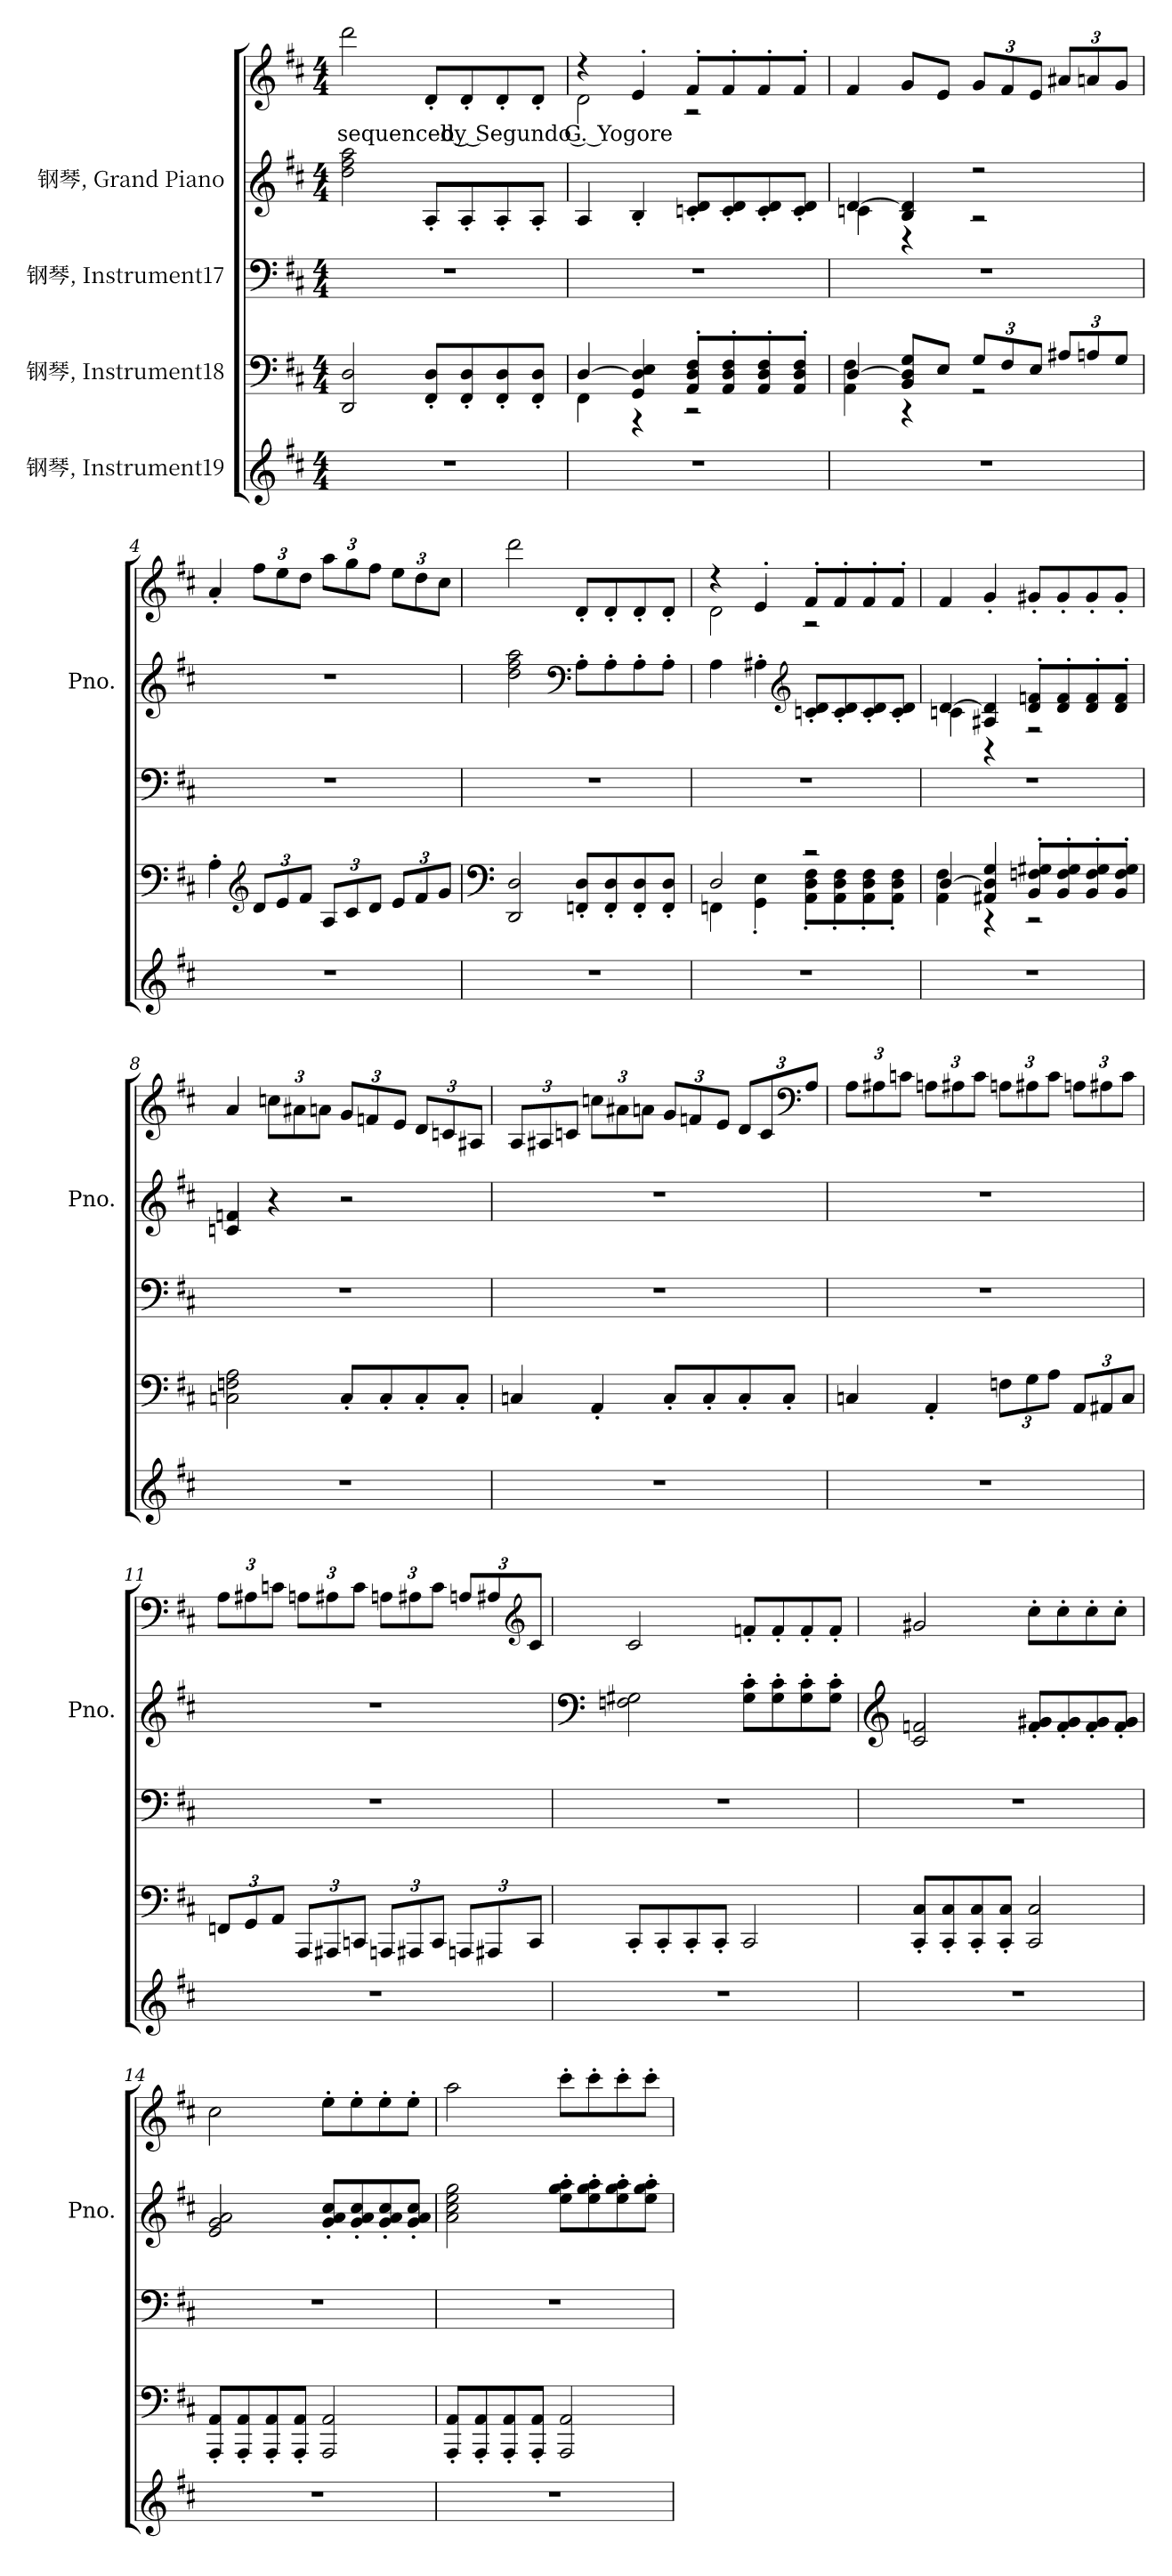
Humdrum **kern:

**kern	**kern	**kern	**kern	**kern	**text
*part4	*part3	*part2	*part1	*part1	*part1
*staff5	*staff4	*staff3	*staff2	*staff1	*staff1
*I"钢琴, Instrument19	*I"钢琴, Instrument18	*I"钢琴, Instrument17	*I"钢琴, Grand Piano	*	*
*	*	*	*I'Pno.	*	*
*clefG2	*clefF4	*clefF4	*clefG2	*clefG2	*
*k[f#c#]	*k[f#c#]	*k[f#c#]	*k[f#c#]	*k[f#c#]	*
*M4/4	*M4/4	*M4/4	*M4/4	*M4/4	*
*MM168	*MM168	*MM168	*MM168	*MM168	*
=1	=1	=1	=1	=1	=1
1r	2DD/ 2D/	1r	2dd\ 2ff#\ 2aa\	2ddd\	sequenced by Segundo G. Yogore
.	8FF#/' 8D/'L	.	8A'/L	8d'/L	.
.	8FF#/' 8D/'	.	8A'/	8d'/	.
.	8FF#/' 8D/'	.	8A'/	8d'/	.
.	8FF#/' 8D/'J	.	8A'/J	8d'/J	.
=2	=2	=2	=2	=2	=2
*	*^	*	*	*^	*
1r	[4D/	4FF#\	1r	4A/	4r	2d\	.
.	4GG/ 4D/] 4E/	4r	.	4B'/	4e'/	.	.
.	8AA/' 8D/' 8F#/'L	2r	.	8cn/' 8d/'L	8f#'/L	2r	.
.	8AA/' 8D/' 8F#/'	.	.	8c/' 8d/'	8f#'/	.	.
.	8AA/' 8D/' 8F#/'	.	.	8c/' 8d/'	8f#'/	.	.
.	8AA/' 8D/' 8F#/'J	.	.	8c/' 8d/'J	8f#'/J	.	.
*	*	*	*	*	*v	*v	*
!!LO:LB:g=z
=3	=3	=3	=3	=3	=3	=3
*	*	*	*	*^	*	*
1r	[4D/	4AA\ 4F#\	1r	[4d/	4cn\	4f#/	.
.	8BB/ 8D/] 8G/L	4r	.	4B/ 4d/]	4r	8g/L	.
.	8E/J	.	.	.	.	8e/J	.
*	*Xbrackettup	*	*	*	*	*Xbrackettup	*
.	12G/L	2r	.	2r	2r	12g/L	.
.	12F#/	.	.	.	.	12f#/	.
.	12E/J	.	.	.	.	12e/J	.
.	12A#X/L	.	.	.	.	12a#X/L	.
.	12An/	.	.	.	.	12an/	.
.	12G/J	.	.	.	.	12g/J	.
*	*v	*v	*	*v	*v	*	*
=4	=4	=4	=4	=4	=4
1r	4A'\	1r	1r	4a'/	.
*	*clefG2	*	*	*	*
.	12d/L	.	.	12ff#\L	.
.	12e/	.	.	12ee\	.
.	12f#/J	.	.	12dd\J	.
.	12A/L	.	.	12aa\L	.
.	12c#/	.	.	12gg\	.
.	12d/J	.	.	12ff#\J	.
.	12e/L	.	.	12ee\L	.
.	12f#/	.	.	12dd\	.
.	12g/J	.	.	12cc#\J	.
=5	=5	=5	=5	=5	=5
*	*clefF4	*	*	*	*
1r	2DD/ 2D/	1r	2dd\ 2ff#\ 2aa\	2ddd\	.
*	*	*	*clefF4	*	*
.	8FFn/' 8D/'L	.	8A'\L	8d'/L	.
.	8FF/' 8D/'	.	8A'\	8d'/	.
.	8FF/' 8D/'	.	8A'\	8d'/	.
.	8FF/' 8D/'J	.	8A'\J	8d'/J	.
!!LO:PB:g=z
=6	=6	=6	=6	=6	=6
*	*^	*	*	*^	*
1r	2D/	4FFn\	1r	4A\	4r	2d\	.
.	.	4GG\' 4E\'	.	4A#X'\	4e'/	.	.
*	*	*	*	*clefG2	*	*	*
.	2r	8AA\' 8D\' 8F#\'L	.	8cn/' 8d/'L	8f#'/L	2r	.
.	.	8AA\' 8D\' 8F#\'	.	8c/' 8d/'	8f#'/	.	.
.	.	8AA\' 8D\' 8F#\'	.	8c/' 8d/'	8f#'/	.	.
.	.	8AA\' 8D\' 8F#\'J	.	8c/' 8d/'J	8f#'/J	.	.
*	*	*	*	*	*v	*v	*
=7	=7	=7	=7	=7	=7	=7
*	*	*	*	*^	*	*
1r	[4D/	4AA\ 4F#\	1r	[4d/	4cn\	4f#/	.
.	4AA#X/ 4D/] 4G/	4r	.	4A#X/ 4d/]	4r	4g'/	.
.	8BB/' 8Fn/' 8G#X/'L	2r	.	8d/' 8fn/'L	2r	8g#X'/L	.
.	8BB/' 8F/' 8G#/'	.	.	8d/' 8f/'	.	8g#'/	.
.	8BB/' 8F/' 8G#/'	.	.	8d/' 8f/'	.	8g#'/	.
.	8BB/' 8F/' 8G#/'J	.	.	8d/' 8f/'J	.	8g#'/J	.
*	*v	*v	*	*v	*v	*	*
=8	=8	=8	=8	=8	=8
1r	2Cn\ 2Fn\ 2A\	1r	4cn/ 4fn/	4a/	.
.	.	.	4r	12ccn\L	.
.	.	.	.	12a#X\	.
.	.	.	.	12an\J	.
.	8C'/L	.	2r	12g/L	.
.	.	.	.	12fn/	.
.	8C'/	.	.	.	.
.	.	.	.	12e/J	.
.	8C'/	.	.	12d/L	.
.	.	.	.	12cn/	.
.	8C'/J	.	.	.	.
.	.	.	.	12A#X/J	.
!!LO:LB:g=z
=9	=9	=9	=9	=9	=9
1r	4Cn/	1r	1r	12A/L	.
.	.	.	.	12A#X/	.
.	.	.	.	12cn/J	.
.	4AA'/	.	.	12ccn\L	.
.	.	.	.	12a#X\	.
.	.	.	.	12an\J	.
.	8C'/L	.	.	12g/L	.
.	.	.	.	12fn/	.
.	8C'/	.	.	.	.
.	.	.	.	12e/J	.
.	8C'/	.	.	12d/L	.
.	.	.	.	12c/	.
.	8C'/J	.	.	.	.
*	*	*	*	*clefF4	*
.	.	.	.	12A#/J	.
=10	=10	=10	=10	=10	=10
1r	4Cn/	1r	1r	12A\L	.
.	.	.	.	12A#X\	.
.	.	.	.	12cn\J	.
.	4AA'/	.	.	12An\L	.
.	.	.	.	12A#X\	.
.	.	.	.	12c\J	.
.	12Fn\L	.	.	12An\L	.
.	12G\	.	.	12A#X\	.
.	12A\J	.	.	12c\J	.
.	12AA/L	.	.	12An\L	.
.	12AA#X/	.	.	12A#X\	.
.	12C/J	.	.	12c\J	.
!!LO:PB:g=z
=11	=11	=11	=11	=11	=11
1r	12FFn/L	1r	1r	12A\L	.
.	12GG/	.	.	12A#X\	.
.	12AA/J	.	.	12cn\J	.
.	12AAA/L	.	.	12An\L	.
.	12AAA#X/	.	.	12A#X\	.
.	12CCn/J	.	.	12c\J	.
.	12AAAn/L	.	.	12An\L	.
.	12AAA#X/	.	.	12A#X\	.
.	12CC/J	.	.	12c\J	.
.	12AAAn/L	.	.	12An/L	.
.	12AAA#X/	.	.	12A#X/	.
*	*	*	*	*clefG2	*
.	12CC/J	.	.	12c/J	.
=12	=12	=12	=12	=12	=12
*	*	*	*clefF4	*	*
1r	8CC#'/L	1r	2Fn\ 2G#X\	2c#/	.
.	8CC#'/	.	.	.	.
.	8CC#'/	.	.	.	.
.	8CC#'/J	.	.	.	.
.	2CC#/	.	8G#\' 8c#\'L	8fn'/L	.
.	.	.	8G#\' 8c#\'	8f'/	.
.	.	.	8G#\' 8c#\'	8f'/	.
.	.	.	8G#\' 8c#\'J	8f'/J	.
!!LO:LB:g=z
=13	=13	=13	=13	=13	=13
*	*	*	*clefG2	*	*
1r	8CC#/' 8C#/'L	1r	2c#/ 2fn/	2g#X/	.
.	8CC#/' 8C#/'	.	.	.	.
.	8CC#/' 8C#/'	.	.	.	.
.	8CC#/' 8C#/'J	.	.	.	.
.	2CC#/ 2C#/	.	8f/' 8g#X/'L	8cc#'\L	.
.	.	.	8f/' 8g#/'	8cc#'\	.
.	.	.	8f/' 8g#/'	8cc#'\	.
.	.	.	8f/' 8g#/'J	8cc#'\J	.
=14	=14	=14	=14	=14	=14
1r	8AAA/' 8AA/'L	1r	2e/ 2g/ 2a/	2cc#\	.
.	8AAA/' 8AA/'	.	.	.	.
.	8AAA/' 8AA/'	.	.	.	.
.	8AAA/' 8AA/'J	.	.	.	.
.	2AAA/ 2AA/	.	8g/' 8a/' 8cc#/'L	8ee'\L	.
.	.	.	8g/' 8a/' 8cc#/'	8ee'\	.
.	.	.	8g/' 8a/' 8cc#/'	8ee'\	.
.	.	.	8g/' 8a/' 8cc#/'J	8ee'\J	.
=15	=15	=15	=15	=15	=15
1r	8AAA/' 8AA/'L	1r	2a\ 2cc#\ 2ee\ 2gg\	2aa\	.
.	8AAA/' 8AA/'	.	.	.	.
.	8AAA/' 8AA/'	.	.	.	.
.	8AAA/' 8AA/'J	.	.	.	.
.	2AAA/ 2AA/	.	8ee\' 8gg\' 8aa\'L	8ccc#'\L	.
.	.	.	8ee\' 8gg\' 8aa\'	8ccc#'\	.
.	.	.	8ee\' 8gg\' 8aa\'	8ccc#'\	.
.	.	.	8ee\' 8gg\' 8aa\'J	8ccc#'\J	.
=	=	=	=	=	=
*-	*-	*-	*-	*-	*-
